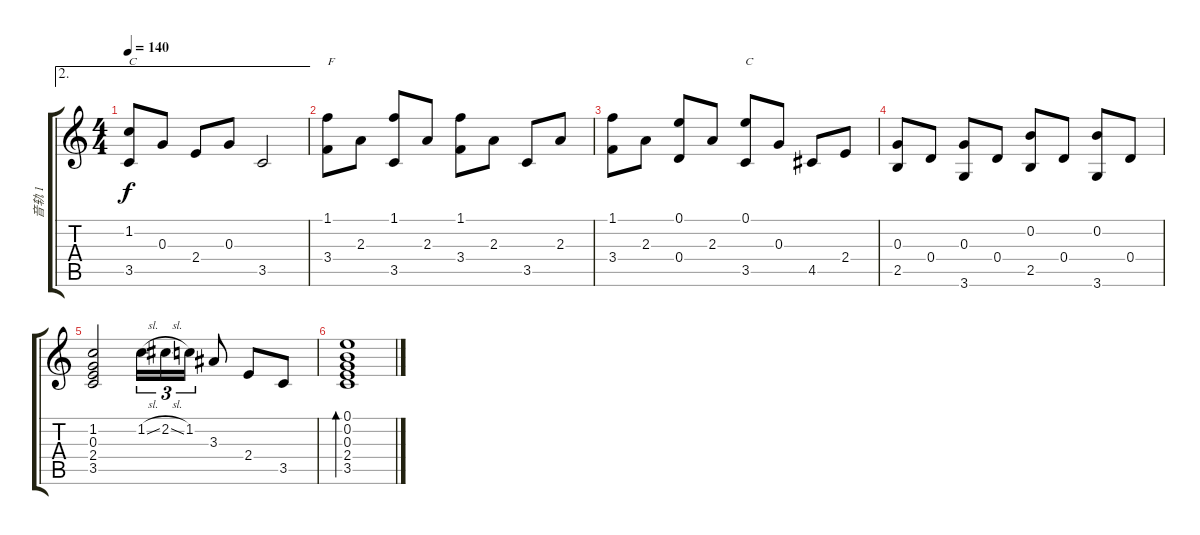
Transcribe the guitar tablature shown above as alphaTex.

\track ("音轨 1" "音轨 1") {instrument acousticguitarsteel}
\staff {score tabs}
\tuning (E4 B3 G3 D3 A2 E2) {hide}
\ae 2
\ts (4 4)
\tempo 140
\clef g2
\ks c
(1.2 3.5).8{txt "C" dy f} 0.3.8 2.4.8 0.3.8 3.5.2 |
(1.1 3.4).8{txt "F"} 2.3.8 (1.1 3.5).8 2.3.8 (1.1 3.4).8 2.3.8 3.5.8 2.3.8 |
(1.1 3.4).8 2.3.8 (0.1 0.4).8 2.3.8 (0.1 3.5).8{txt "C"} 0.3.8 4.5.8 2.4.8 |
(0.3 2.5).8 0.4.8 (0.3 3.6).8 0.4.8 (0.2 2.5).8 0.4.8 (0.2 3.6).8 0.4.8 |
(1.2 0.3 2.4 3.5).2 1.2{sl}.16{tu (3 2)} 2.2{sl}.16{tu (3 2)} 1.2.16{tu (3 2)} 3.3.8 2.4.8 3.5.8 |
(0.1 0.2 0.3 2.4 3.5).1{bd 60}
